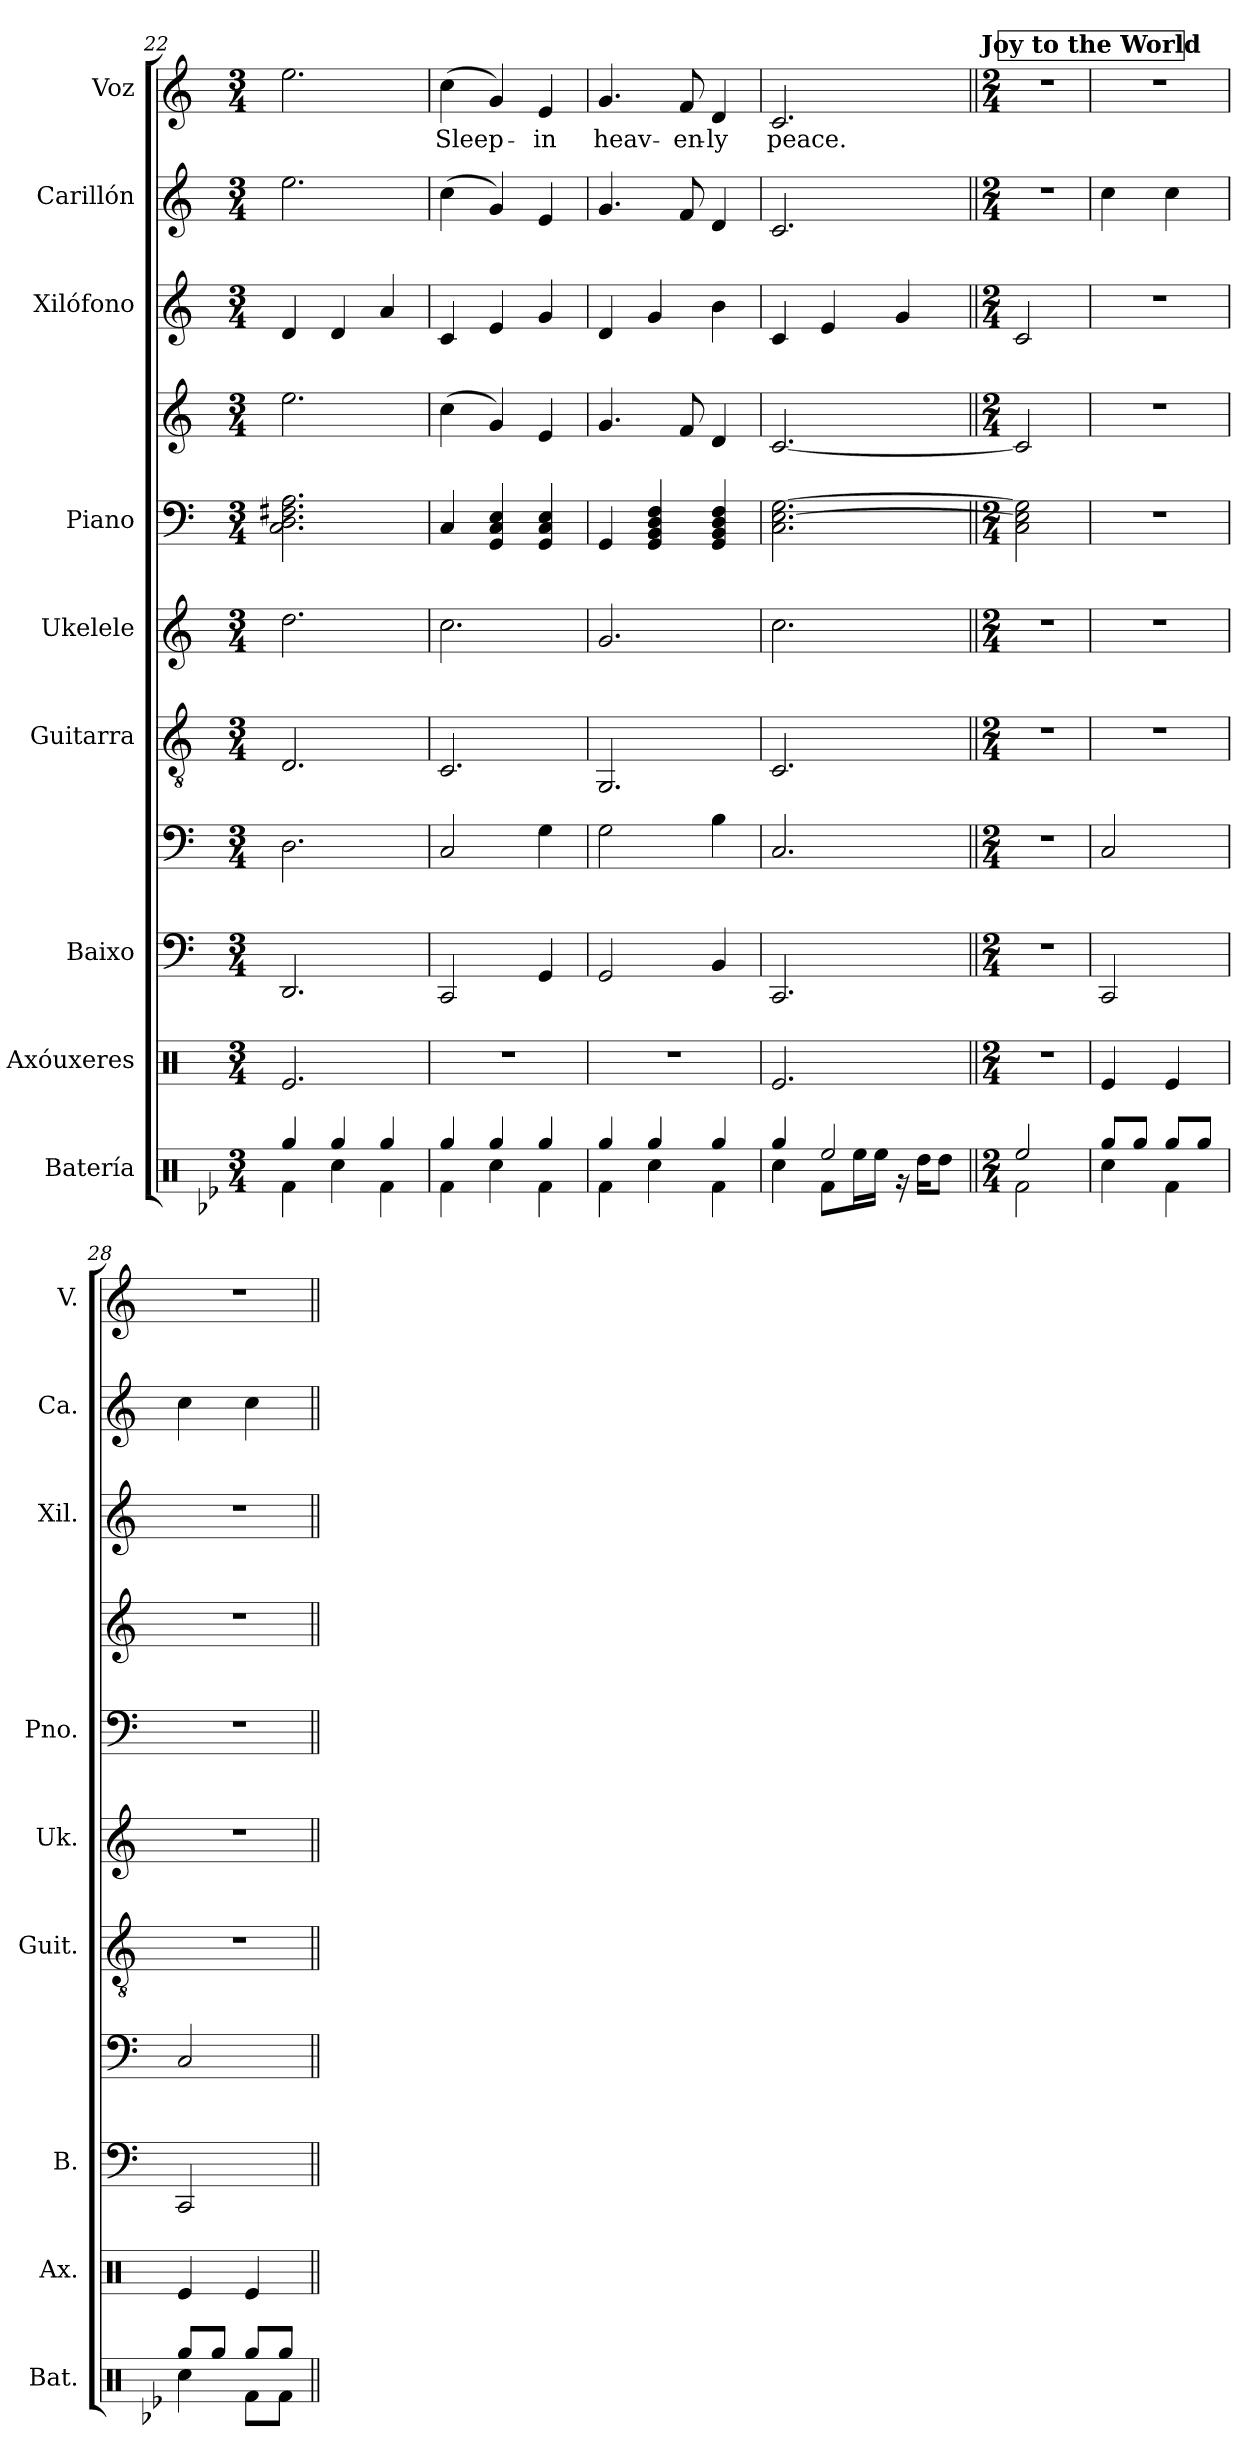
**kern	**kern	**kern	**kern	**kern	**kern	**kern	**kern	**kern	**kern	**kern	**text
*part9	*part8	*part7	*part7	*part6	*part5	*part4	*part4	*part3	*part2	*part1	*part1
*staff11	*staff10	*staff9	*staff8	*staff7	*staff6	*staff5	*staff4	*staff3	*staff2	*staff1	*staff1
*I"Batería	*I"Axóuxeres	*I"Baixo	*	*I"Guitarra	*I"Ukelele	*I"Piano	*	*I"Xilófono	*I"Carillón	*I"Voz	*
*I'Bat.	*I'Ax.	*I'B.	*	*I'Guit.	*I'Uk.	*I'Pno.	*	*I'Xil.	*I'Ca.	*I'V.	*
*clefX	*clefX	*	*clefF4	*clefGv2	*clefG2	*clefF4	*clefG2	*clefG2	*clefG2	*clefG2	*
*	*	*ITrd7c12	*ITrd7c12	*	*	*	*	*ITrd-7c-12	*ITrd-14c-24	*	*
*k[b-e-]	*k[]	*k[]	*k[]	*k[]	*k[]	*k[]	*k[]	*k[]	*k[]	*k[]	*
*M3/4	*M3/4	*M3/4	*M3/4	*M3/4	*M3/4	*M3/4	*M3/4	*M3/4	*M3/4	*M3/4	*
=22	=22	=22	=22	=22	=22	=22	=22	=22	=22	=22	=22
*^	*	*	*	*	*	*	*	*	*	*	*
4Rgg/	4Rf\	2.Re/	2.DDD	2.DD\	2.D/	2.dd\	2.C\ 2.D\ 2.F#X\ 2.A\	2.ee\	4dd/	2.eeee\	2.ee\	.
4Rgg/	4Rcc\	.	.	.	.	.	.	.	4dd/	.	.	.
4Rgg/	4Rf\	.	.	.	.	.	.	.	4aa/	.	.	.
=23	=23	=23	=23	=23	=23	=23	=23	=23	=23	=23	=23	=23
!	!	!	!	!	!	!	!	!	!	!	!	!LO:LY:b
4Rgg/	4Rf\	2.r	2CCC	2CC/	2.C/	2.cc\	4C/	(>4cc\	4cc/	(>4cccc\	(>4cc\	Sleep-
4Rgg/	4Rcc\	.	.	.	.	.	4GG/ 4C/ 4E/	4g/)	4ee/	4ggg/)	4g/)	.
!	!	!	!	!	!	!	!	!	!	!	!	!LO:LY:b
4Rgg/	4Rf\	.	4GGG	4GG\	.	.	4GG/ 4C/ 4E/	4e/	4gg/	4eee/	4e/	-in
=24	=24	=24	=24	=24	=24	=24	=24	=24	=24	=24	=24	=24
!	!	!	!	!	!	!	!	!	!	!	!	!LO:LY:b
4Rgg/	4Rf\	2.r	2GGG	2GG\	2.GG/	2.g/	4GG/	4.g/	4dd/	4.ggg/	4.g/	heav-
4Rgg/	4Rcc\	.	.	.	.	.	4GG/ 4BB/ 4D/ 4F/	.	4gg/	.	.	.
!	!	!	!	!	!	!	!	!	!	!	!	!LO:LY:b
.	.	.	.	.	.	.	.	8f/	.	8fff/	8f/	-en-
!	!	!	!	!	!	!	!	!	!	!	!	!LO:LY:b
4Rgg/	4Rf\	.	4BBB	4BB\	.	.	4GG/ 4BB/ 4D/ 4F/	4d/	4bb\	4ddd/	4d/	-ly
=25	=25	=25	=25	=25	=25	=25	=25	=25	=25	=25	=25	=25
!	!	!	!	!	!	!	!	!	!	!	!	!LO:LY:b
4Rgg/	4Rcc\	2.Re/	2.CCC	2.CC/	2.C/	2.cc\	2.C\ [2.E\ [2.G\	[2.c/	4cc/	2.ccc/	2.c/	peace.
2Ree/	8Rf\L	.	.	.	.	.	.	.	4ee/	.	.	.
.	16Ree\L	.	.	.	.	.	.	.	.	.	.	.
.	16Ree\JJ	.	.	.	.	.	.	.	.	.	.	.
.	16r	.	.	.	.	.	.	.	4gg/	.	.	.
.	16Rdd\KL	.	.	.	.	.	.	.	.	.	.	.
.	8Rdd\J	.	.	.	.	.	.	.	.	.	.	.
!!LO:PB:g=z
=26||	=26||	=26||	=26||	=26||	=26||	=26||	=26||	=26||	=26||	=26||	=26||	=26||
*M2/4	*	*M2/4	*M2/4	*M2/4	*M2/4	*M2/4	*M2/4	*M2/4	*M2/4	*M2/4	*M2/4	*
2Ree/	2Rf\	2r	2r	2r	2r	2r	2C\ 2E\] 2G\]	2c/]	2cc/	2r	2r	.
!!LO:REH:place=s1:a:B:fs=14:t=Joy to the World
=27	=27	=27	=27	=27	=27	=27	=27	=27	=27	=27	=27	=27
8Rgg/L	4Rcc\	4Re/	2CCC	2CC/	2r	2r	2r	2r	2r	4cccc\	2r	.
8Rgg/J	.	.	.	.	.	.	.	.	.	.	.	.
8Rgg/L	4Rf\	4Re/	.	.	.	.	.	.	.	4cccc\	.	.
8Rgg/J	.	.	.	.	.	.	.	.	.	.	.	.
=28	=28	=28	=28	=28	=28	=28	=28	=28	=28	=28	=28	=28
8Rgg/L	4Rcc\	4Re/	2CCC	2CC/	2r	2r	2r	2r	2r	4cccc\	2r	.
8Rgg/J	.	.	.	.	.	.	.	.	.	.	.	.
8Rgg/L	8Rf\L	4Re/	.	.	.	.	.	.	.	4cccc\	.	.
8Rgg/J	8Rf\J	.	.	.	.	.	.	.	.	.	.	.
*v	*v	*	*	*	*	*	*	*	*	*	*	*
=||	=||	=||	=||	=||	=||	=||	=||	=||	=||	=||	=||
*-	*-	*-	*-	*-	*-	*-	*-	*-	*-	*-	*-
